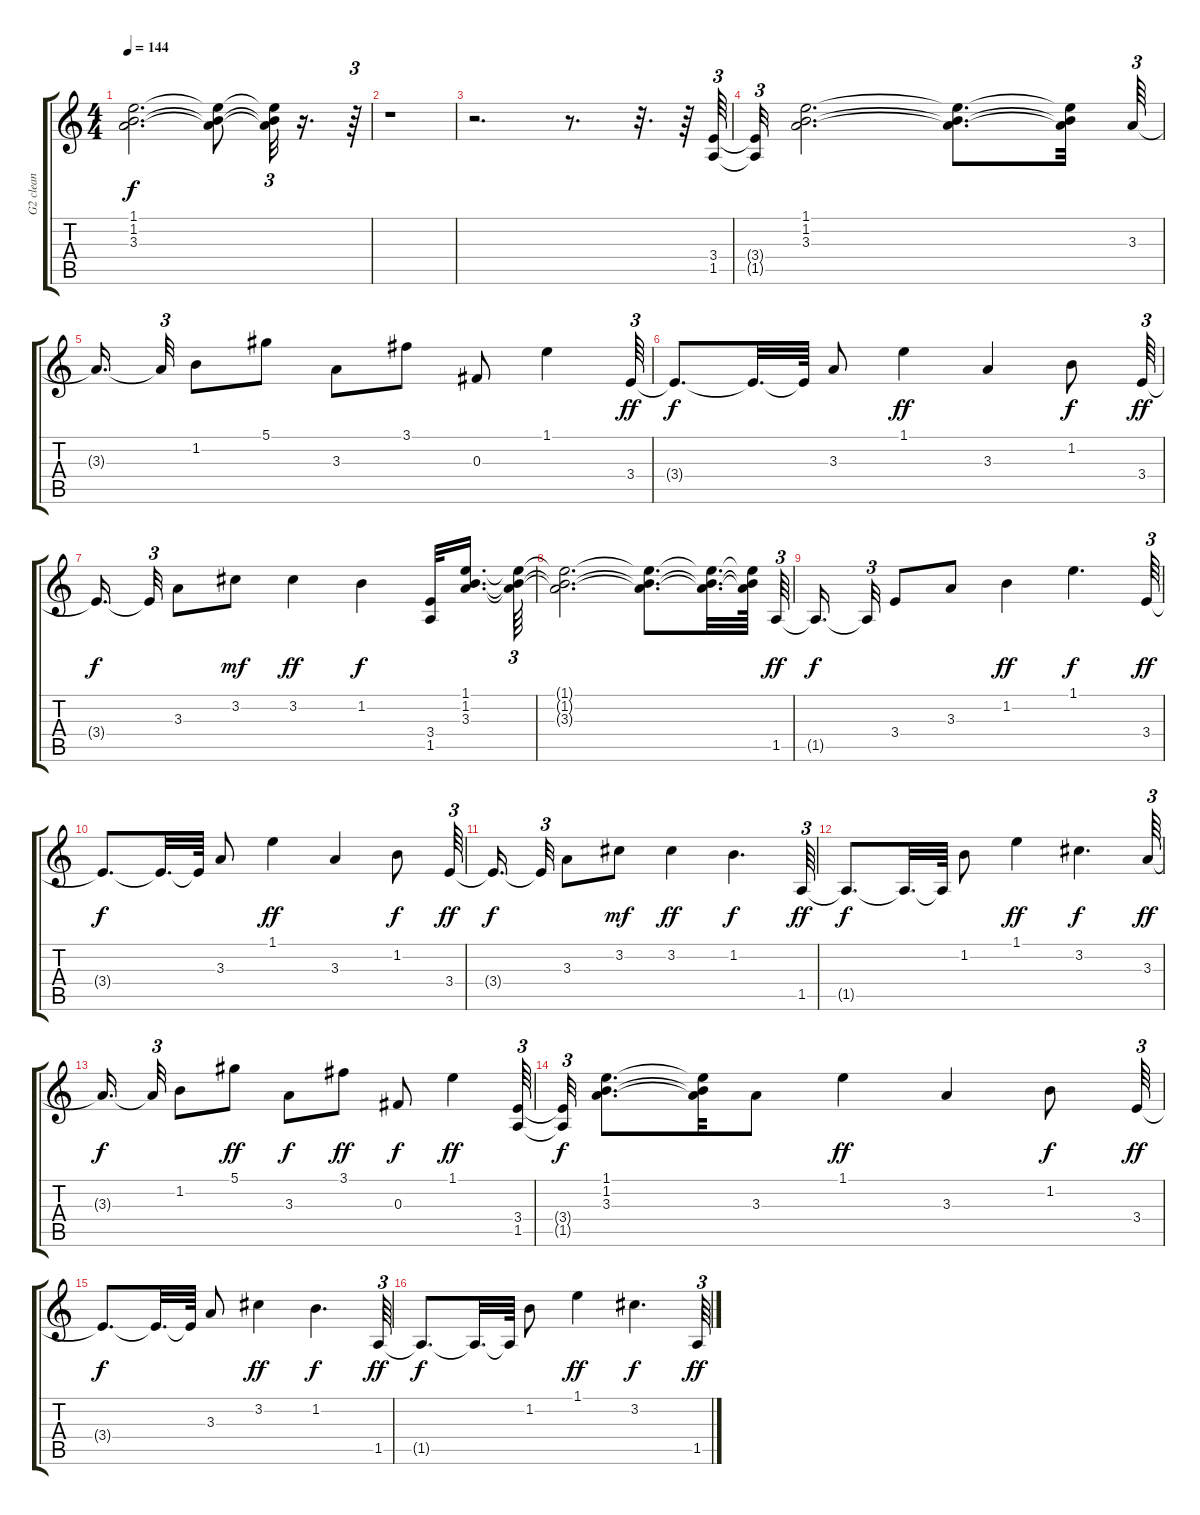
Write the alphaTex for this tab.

\track ("G2 clean" "G2 clean") {instrument electricguitarclean}
\staff {score tabs}
\tuning (Eb4 Bb3 Gb3 Db3 Ab2 Eb2) {hide}
\ts (4 4)
\tempo 144
\clef g2
\ks c
(1.1{t} 1.2{t} 3.3{t}).2{d dy f} (1.1{t} 1.2{t} 3.3{t}).8 (1.1{t} 1.2{t} 3.3{t}).32{tu (3 2)} r.16{d} r.64{tu (3 2)} |
r.1 |
r.2{d} r.8{d} r.32{d} r.64 (3.4 1.5).64{tu (3 2)} |
(3.4{t} 1.5{t}).32{tu (3 2)} (1.1 1.2 3.3).2{d} (1.1{t} 1.2{t} 3.3{t}).8{d} (1.1{t} 1.2{t} 3.3{t}).32 3.3.64{tu (3 2)} |
3.3{t}.16{d beam splitsecondary} 3.3{t}.32{tu (3 2)} 1.2.8 5.1.8 3.3.8 3.1.8 0.3.8 1.1.4 3.4.64{tu (3 2) dy ff} |
3.4{t}.8{d dy f} 3.4{t}.32{d} 3.4{t}.64 3.3.8 1.1.4{dy ff} 3.3.4 1.2.8{dy f} 3.4.64{tu (3 2) dy ff} |
3.4{t}.16{d dy f beam splitsecondary} 3.4{t}.32{tu (3 2)} 3.3.8 3.2.8{dy mf} 3.2.4{dy ff} 1.2.4{dy f} (3.4 1.5).32 (1.1 1.2 3.3).16{d beam splitsecondary} (1.1{t} 1.2{t} 3.3{t}).64{tu (3 2)} |
(1.1{t} 1.2{t} 3.3{t}).2{d} (1.1{t} 1.2{t} 3.3{t}).8{d} (1.1{t} 1.2{t} 3.3{t}).32{d} (1.1{t} 1.2{t} 3.3{t}).64 1.5.64{tu (3 2) dy ff} |
1.5{t}.16{d dy f beam splitsecondary} 1.5{t}.32{tu (3 2)} 3.4.8 3.3.8 1.2.4{dy ff} 1.1.4{d dy f} 3.4.64{tu (3 2) dy ff} |
3.4{t}.8{d dy f} 3.4{t}.32{d} 3.4{t}.64 3.3.8 1.1.4{dy ff} 3.3.4 1.2.8{dy f} 3.4.64{tu (3 2) dy ff} |
3.4{t}.16{d dy f beam splitsecondary} 3.4{t}.32{tu (3 2)} 3.3.8 3.2.8{dy mf} 3.2.4{dy ff} 1.2.4{d dy f} 1.5.64{tu (3 2) dy ff} |
1.5{t}.8{d dy f} 1.5{t}.32{d} 1.5{t}.64 1.2.8 1.1.4{dy ff} 3.2.4{d dy f} 3.3.64{tu (3 2) dy ff} |
3.3{t}.16{d dy f beam splitsecondary} 3.3{t}.32{tu (3 2)} 1.2.8 5.1.8{dy ff} 3.3.8{dy f} 3.1.8{dy ff} 0.3.8{dy f} 1.1.4{dy ff} (3.4 1.5).64{tu (3 2)} |
(3.4{t} 1.5{t}).32{tu (3 2) dy f} (1.1 1.2 3.3).8{d} (1.1{t} 1.2{t} 3.3{t}).32 3.3.8 1.1.4{dy ff} 3.3.4 1.2.8{dy f} 3.4.64{tu (3 2) dy ff} |
3.4{t}.8{d dy f} 3.4{t}.32{d} 3.4{t}.64 3.3.8 3.2.4{dy ff} 1.2.4{d dy f} 1.5.64{tu (3 2) dy ff} |
1.5{t}.8{d dy f} 1.5{t}.32{d} 1.5{t}.64 1.2.8 1.1.4{dy ff} 3.2.4{d dy f} 1.5.64{tu (3 2) dy ff}
